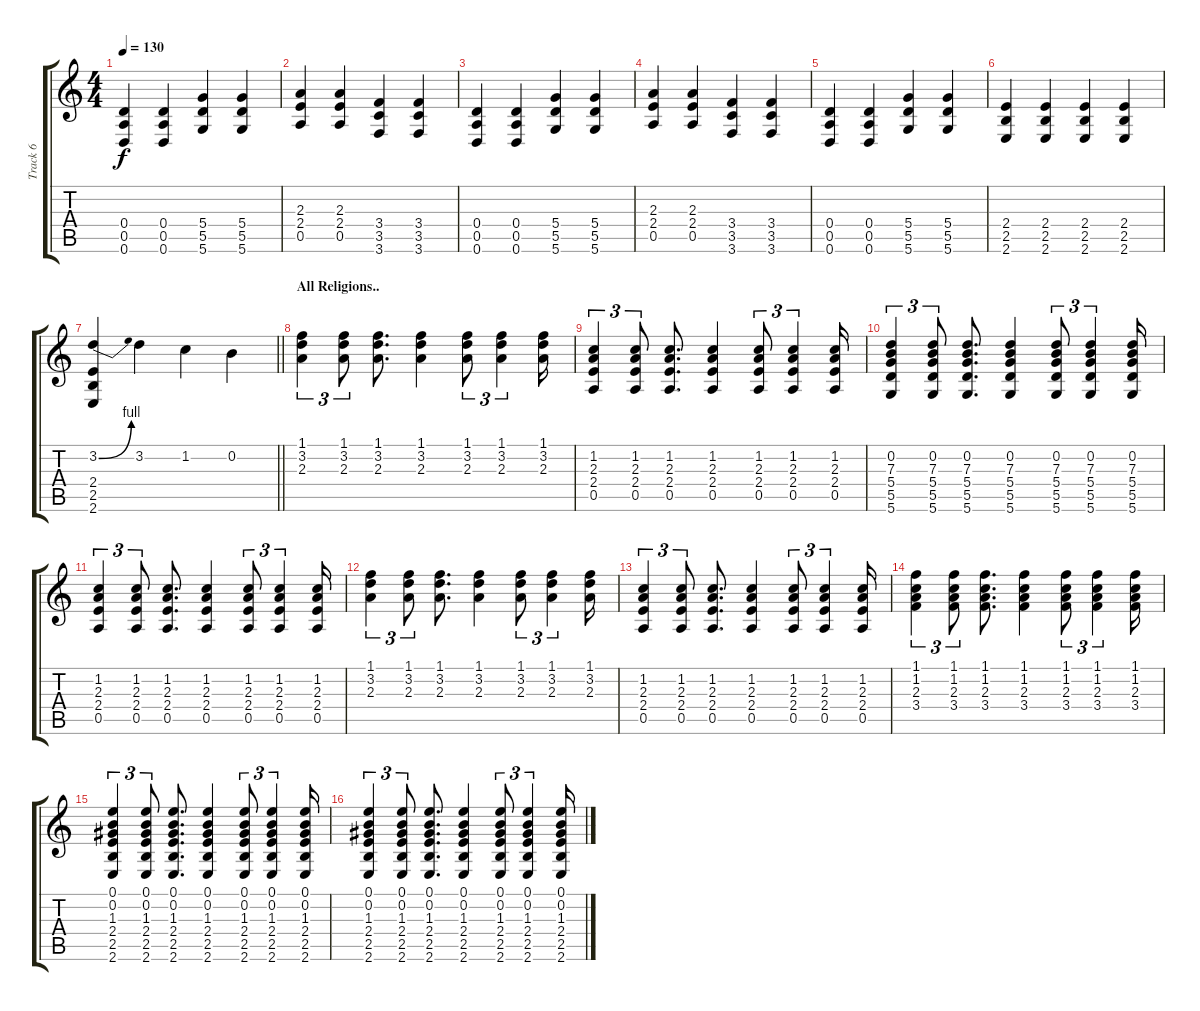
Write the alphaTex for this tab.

\track ("Track 6" "Track 6") {instrument electricguitarjazz}
\staff {score tabs}
\tuning (E4 B3 G3 D3 A2 D2) {hide}
\ts (4 4)
\tempo 130
\clef g2
\ks c
(0.4 0.5 0.6).4{dy f} (0.4 0.5 0.6).4 (5.4 5.5 5.6).4 (5.4 5.5 5.6).4 |
(2.3 2.4 0.5).4 (2.3 2.4 0.5).4 (3.4 3.5 3.6).4 (3.4 3.5 3.6).4 |
(0.4 0.5 0.6).4 (0.4 0.5 0.6).4 (5.4 5.5 5.6).4 (5.4 5.5 5.6).4 |
(2.3 2.4 0.5).4 (2.3 2.4 0.5).4 (3.4 3.5 3.6).4 (3.4 3.5 3.6).4 |
(0.4 0.5 0.6).4 (0.4 0.5 0.6).4 (5.4 5.5 5.6).4 (5.4 5.5 5.6).4 |
(2.4 2.5 2.6).4 (2.4 2.5 2.6).4 (2.4 2.5 2.6).4 (2.4 2.5 2.6).4 |
\barLineRight lightlight
(3.2{be (bend 0 0 60 4)} 2.4 2.5 2.6).4 3.2.4 1.2.4 0.2.4 |
\section ("" "All Religions..")
(1.1 3.2 2.3).4{tu (3 2)} (1.1 3.2 2.3).8{tu (3 2)} (1.1 3.2 2.3).8{d} (1.1 3.2 2.3).4 (1.1 3.2 2.3).8{tu (3 2)} (1.1 3.2 2.3).4{tu (3 2)} (1.1 3.2 2.3).16 |
(1.2 2.3 2.4 0.5).4{tu (3 2)} (1.2 2.3 2.4 0.5).8{tu (3 2)} (1.2 2.3 2.4 0.5).8{d} (1.2 2.3 2.4 0.5).4 (1.2 2.3 2.4 0.5).8{tu (3 2)} (1.2 2.3 2.4 0.5).4{tu (3 2)} (1.2 2.3 2.4 0.5).16 |
(0.2 7.3 5.4 5.5 5.6).4{tu (3 2)} (0.2 7.3 5.4 5.5 5.6).8{tu (3 2)} (0.2 7.3 5.4 5.5 5.6).8{d} (0.2 7.3 5.4 5.5 5.6).4 (0.2 7.3 5.4 5.5 5.6).8{tu (3 2)} (0.2 7.3 5.4 5.5 5.6).4{tu (3 2)} (0.2 7.3 5.4 5.5 5.6).16 |
(1.2 2.3 2.4 0.5).4{tu (3 2)} (1.2 2.3 2.4 0.5).8{tu (3 2)} (1.2 2.3 2.4 0.5).8{d} (1.2 2.3 2.4 0.5).4 (1.2 2.3 2.4 0.5).8{tu (3 2)} (1.2 2.3 2.4 0.5).4{tu (3 2)} (1.2 2.3 2.4 0.5).16 |
(1.1 3.2 2.3).4{tu (3 2)} (1.1 3.2 2.3).8{tu (3 2)} (1.1 3.2 2.3).8{d} (1.1 3.2 2.3).4 (1.1 3.2 2.3).8{tu (3 2)} (1.1 3.2 2.3).4{tu (3 2)} (1.1 3.2 2.3).16 |
(1.2 2.3 2.4 0.5).4{tu (3 2)} (1.2 2.3 2.4 0.5).8{tu (3 2)} (1.2 2.3 2.4 0.5).8{d} (1.2 2.3 2.4 0.5).4 (1.2 2.3 2.4 0.5).8{tu (3 2)} (1.2 2.3 2.4 0.5).4{tu (3 2)} (1.2 2.3 2.4 0.5).16 |
(1.1 1.2 2.3 3.4).4{tu (3 2)} (1.1 1.2 2.3 3.4).8{tu (3 2)} (1.1 1.2 2.3 3.4).8{d} (1.1 1.2 2.3 3.4).4 (1.1 1.2 2.3 3.4).8{tu (3 2)} (1.1 1.2 2.3 3.4).4{tu (3 2)} (1.1 1.2 2.3 3.4).16 |
(0.1 0.2 1.3 2.4 2.5 2.6).4{tu (3 2)} (0.1 0.2 1.3 2.4 2.5 2.6).8{tu (3 2)} (0.1 0.2 1.3 2.4 2.5 2.6).8{d} (0.1 0.2 1.3 2.4 2.5 2.6).4 (0.1 0.2 1.3 2.4 2.5 2.6).8{tu (3 2)} (0.1 0.2 1.3 2.4 2.5 2.6).4{tu (3 2)} (0.1 0.2 1.3 2.4 2.5 2.6).16 |
(0.1 0.2 1.3 2.4 2.5 2.6).4{tu (3 2)} (0.1 0.2 1.3 2.4 2.5 2.6).8{tu (3 2)} (0.1 0.2 1.3 2.4 2.5 2.6).8{d} (0.1 0.2 1.3 2.4 2.5 2.6).4 (0.1 0.2 1.3 2.4 2.5 2.6).8{tu (3 2)} (0.1 0.2 1.3 2.4 2.5 2.6).4{tu (3 2)} (0.1 0.2 1.3 2.4 2.5 2.6).16
